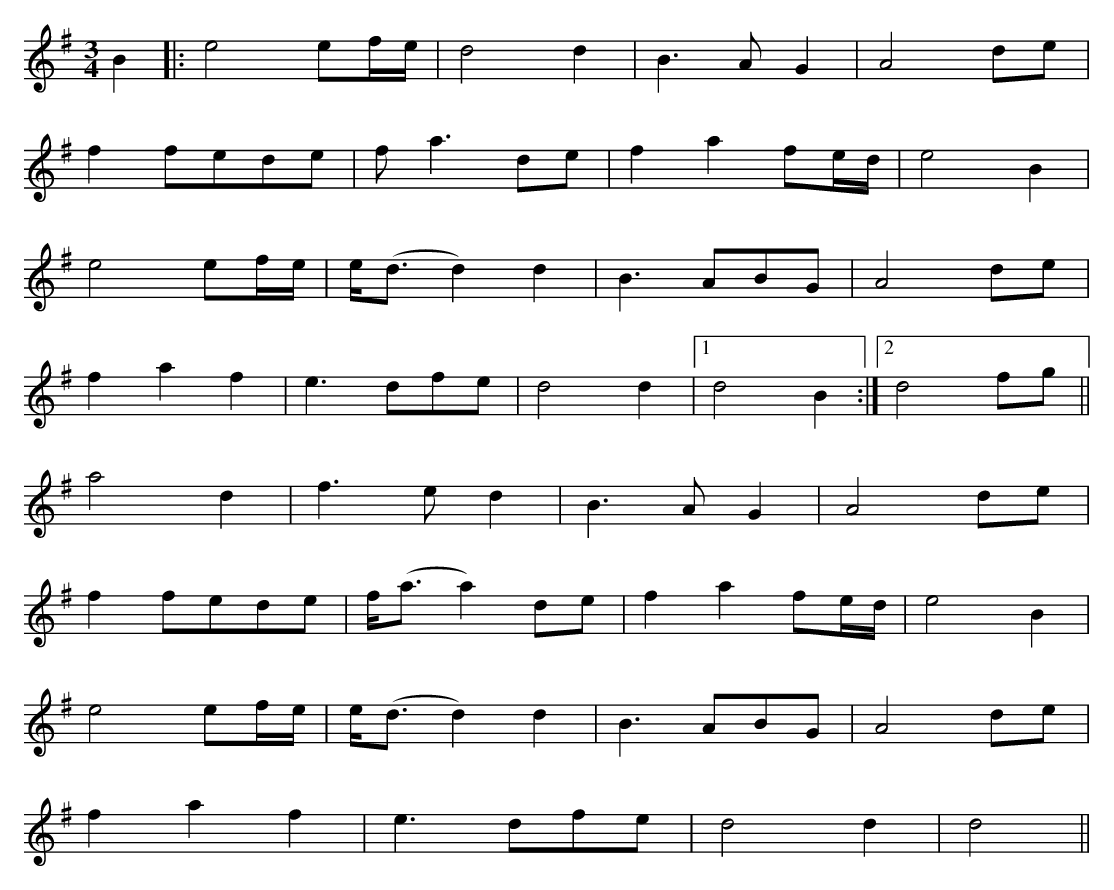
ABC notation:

X:1
M:3/4
K:Emin
B2|:e4 ef/e/|d4 d2|B3 A G2|A4 de|
f2fede|f a3 de|f2 a2 fe/d/|e4 B2|
e4 ef/e/|e/(d>d4) d2|B3 ABG|A4 de|
f2 a2f2|e3 dfe|d4d2|1 d4B2:|2 d4fg||
a4 d2|f3 e d2|B3 AG2|A4 de|
f2 fede|f/(a> a4) de|f2a2fe/d/|e4 B2|
e4ef/e/|e/(d> d4) d2|B3 ABG|A4 de|
f2a2f2|e3 dfe|d4d2|d4||
